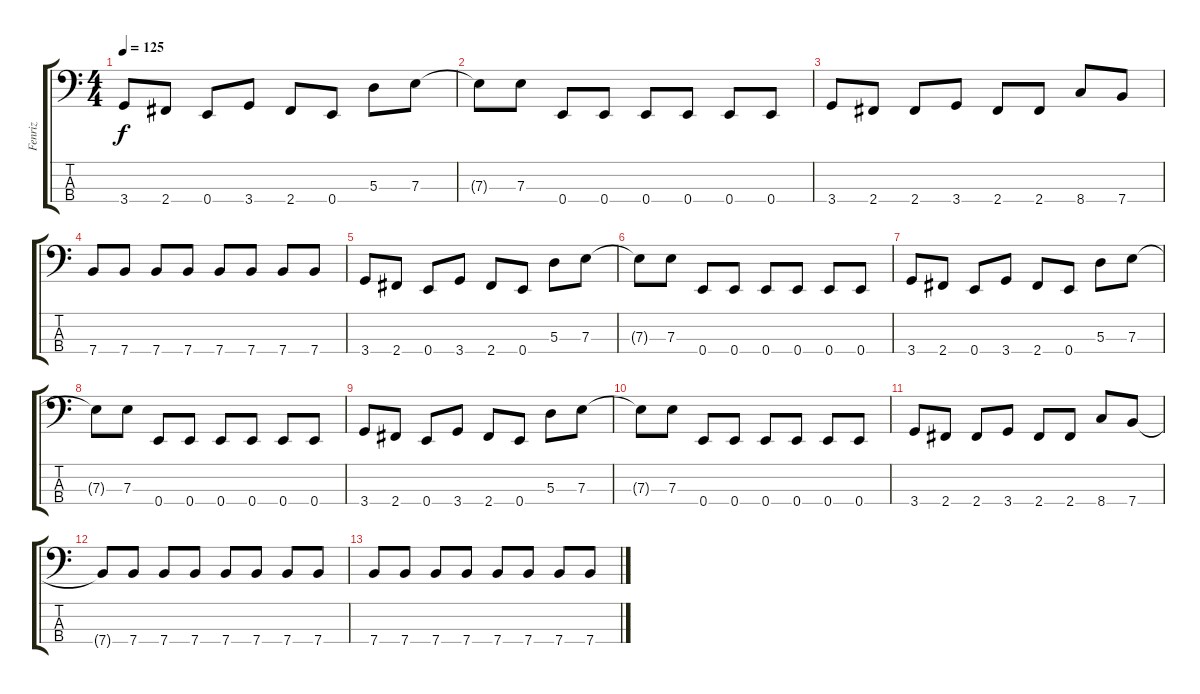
\track ("Fenriz" "Fenriz") {instrument electricbassfinger}
\staff {score tabs}
\tuning (G2 D2 A1 E1) {hide}
\ts (4 4)
\tempo 125
\clef f4
\ks c
3.4.8{dy f} 2.4.8 0.4.8 3.4.8 2.4.8 0.4.8 5.3.8 7.3.8 |
7.3{t}.8 7.3.8 0.4.8 0.4.8 0.4.8 0.4.8 0.4.8 0.4.8 |
3.4.8 2.4.8 2.4.8 3.4.8 2.4.8 2.4.8 8.4.8 7.4.8 |
7.4.8 7.4.8 7.4.8 7.4.8 7.4.8 7.4.8 7.4.8 7.4.8 |
3.4.8 2.4.8 0.4.8 3.4.8 2.4.8 0.4.8 5.3.8 7.3.8 |
7.3{t}.8 7.3.8 0.4.8 0.4.8 0.4.8 0.4.8 0.4.8 0.4.8 |
3.4.8 2.4.8 0.4.8 3.4.8 2.4.8 0.4.8 5.3.8 7.3.8 |
7.3{t}.8 7.3.8 0.4.8 0.4.8 0.4.8 0.4.8 0.4.8 0.4.8 |
3.4.8 2.4.8 0.4.8 3.4.8 2.4.8 0.4.8 5.3.8 7.3.8 |
7.3{t}.8 7.3.8 0.4.8 0.4.8 0.4.8 0.4.8 0.4.8 0.4.8 |
3.4.8 2.4.8 2.4.8 3.4.8 2.4.8 2.4.8 8.4.8 7.4.8 |
7.4{t}.8 7.4.8 7.4.8 7.4.8 7.4.8 7.4.8 7.4.8 7.4.8 |
7.4.8 7.4.8 7.4.8 7.4.8 7.4.8 7.4.8 7.4.8 7.4.8
